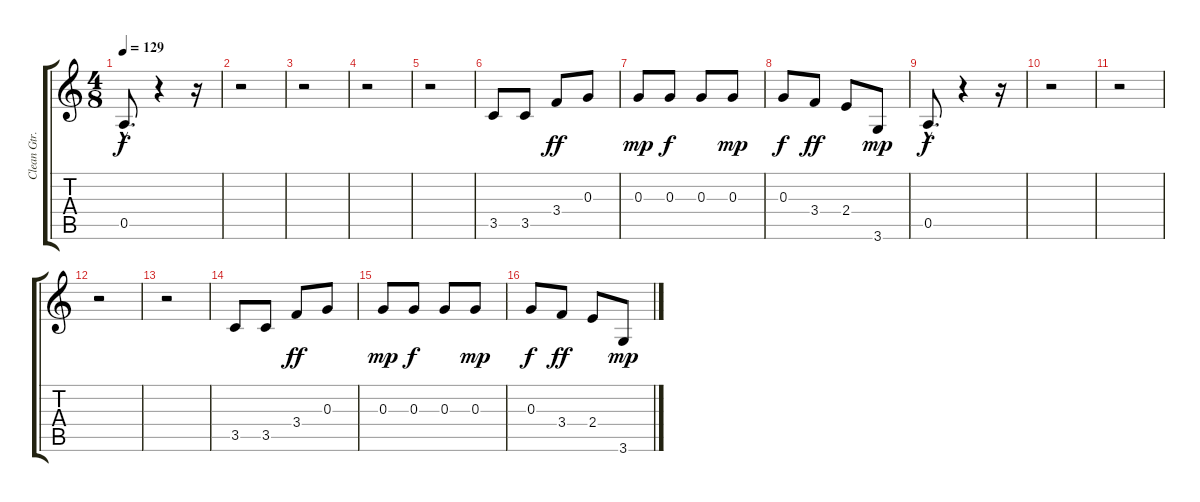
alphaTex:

\track ("Clean Gtr." "Clean Gtr.") {instrument electricguitarclean}
\staff {score tabs}
\tuning (E4 B3 G3 D3 A2 E2) {hide}
\ts (4 8)
\tempo 129
\clef g2
\ks c
0.5{hac}.8{d dy f} r.4 r.16 |
r.2 |
r.2 |
r.2 |
r.2 |
3.5.8 3.5.8 3.4.8{dy ff} 0.3.8 |
0.3.8{dy mp} 0.3.8{dy f} 0.3.8 0.3.8{dy mp} |
0.3.8{dy f} 3.4.8{dy ff} 2.4.8 3.6.8{dy mp} |
0.5{hac}.8{d dy f} r.4 r.16 |
r.2 |
r.2 |
r.2 |
r.2 |
3.5.8 3.5.8 3.4.8{dy ff} 0.3.8 |
0.3.8{dy mp} 0.3.8{dy f} 0.3.8 0.3.8{dy mp} |
0.3.8{dy f} 3.4.8{dy ff} 2.4.8 3.6.8{dy mp}
